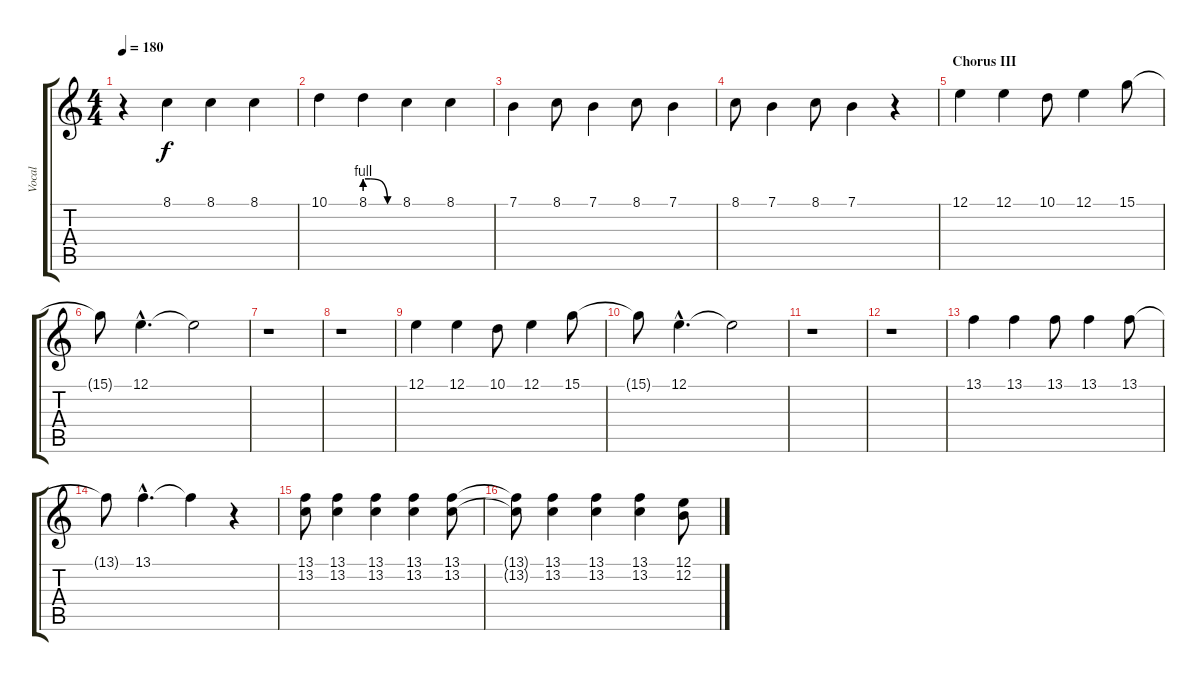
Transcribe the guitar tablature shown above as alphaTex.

\track ("Vocal" "Vocal") {instrument violin}
\staff {score tabs}
\tuning (E4 B3 G3 D3 A2 E2) {hide}
\ts (4 4)
\tempo 180
\clef g2
\ks c
r.4{dy f} 8.1.4 8.1.4 8.1.4 |
10.1.4 8.1{be (custom 0 4 10 4 40 0 60 0)}.4 8.1.4 8.1.4 |
7.1.4 8.1.8 7.1.4 8.1.8 7.1.4 |
8.1.8 7.1.4 8.1.8 7.1.4 r.4 |
\section ("" "Chorus III")
12.1.4 12.1.4 10.1.8 12.1.4 15.1.8 |
15.1{t}.8 12.1{hac}.4{d} 12.1{t}.2 |
r.1 |
r.1 |
12.1.4 12.1.4 10.1.8 12.1.4 15.1.8 |
15.1{t}.8 12.1{hac}.4{d} 12.1{t}.2 |
r.1 |
r.1 |
13.1.4 13.1.4 13.1.8 13.1.4 13.1.8 |
13.1{t}.8 13.1{hac}.4{d} 13.1{t}.4 r.4 |
(13.1 13.2).8 (13.1 13.2).4 (13.1 13.2).4 (13.1 13.2).4 (13.1 13.2).8 |
(13.1{t} 13.2{t}).8 (13.1 13.2).4 (13.1 13.2).4 (13.1 13.2).4 (12.1 12.2).8
